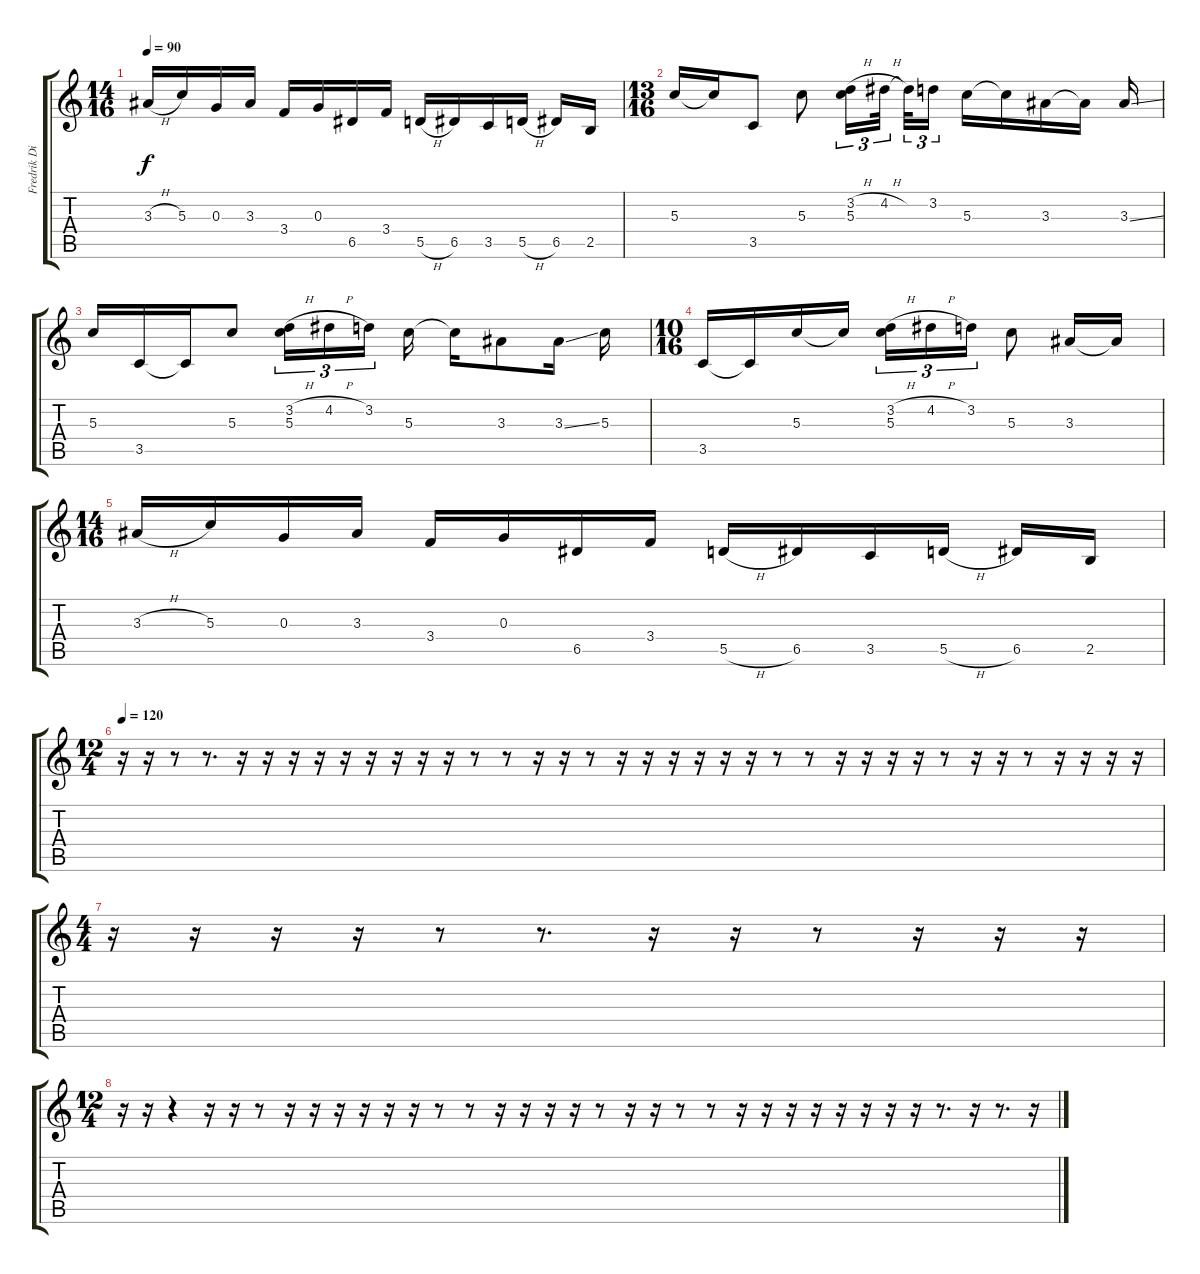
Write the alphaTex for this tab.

\track ("Fredrik Distortion" "Fredrik Di") {instrument distortionguitar}
\staff {score tabs}
\tuning (E4 B3 G3 D3 A2 E2) {hide}
\ts (14 16)
\tempo 90
\clef g2
\ks c
3.3{h}.16{dy f} 5.3.16 0.3.16 3.3.16 3.4.16 0.3.16 6.5.16 3.4.16 5.5{h}.16 6.5.16 3.5.16 5.5{h}.16 6.5.16 2.5.16 |
\ts (13 16)
5.3.16 5.3{t}.16 3.5.8 5.3.8 (3.2{h} 5.3).16{tu (3 2)} 4.2{h}.32{tu (3 2)} 4.2{t}.32{tu (3 2)} 3.2.16{tu (3 2)} 5.3.16 5.3{t}.16 3.3.16 3.3{t}.16 3.3{ss}.16 |
5.3.16 3.5.16 3.5{t}.16 5.3.8 (3.2{h} 5.3).16{tu (3 2)} 4.2{h}.16{tu (3 2)} 3.2.16{tu (3 2)} 5.3.16 5.3{t}.16 3.3.8 3.3{ss}.16 5.3.16 |
\ts (10 16)
3.5.16 3.5{t}.16 5.3.16 5.3{t}.16 (3.2{h} 5.3).16{tu (3 2)} 4.2{h}.16{tu (3 2)} 3.2.16{tu (3 2)} 5.3.8 3.3.16 3.3{t}.16 |
\ts (14 16)
3.3{h}.16 5.3.16 0.3.16 3.3.16 3.4.16 0.3.16 6.5.16 3.4.16 5.5{h}.16 6.5.16 3.5.16 5.5{h}.16 6.5.16 2.5.16 |
\ts (12 4)
\tempo 120
r.16 r.16 r.8 r.8{d} r.16 r.16 r.16 r.16 r.16 r.16 r.16 r.16 r.16 r.8 r.8 r.16 r.16 r.8 r.16 r.16 r.16 r.16 r.16 r.16 r.8 r.8 r.16 r.16 r.16 r.16 r.8 r.16 r.16 r.8 r.16 r.16 r.16 r.16 |
\ts (4 4)
r.16 r.16 r.16 r.16 r.8 r.8{d} r.16 r.16 r.8 r.16 r.16 r.16 |
\ts (12 4)
r.16 r.16 r.4 r.16 r.16 r.8 r.16 r.16 r.16 r.16 r.16 r.16 r.8 r.8 r.16 r.16 r.16 r.16 r.8 r.16 r.16 r.8 r.8 r.16 r.16 r.16 r.16 r.16 r.16 r.16 r.16 r.8{d} r.16 r.8{d} r.16
